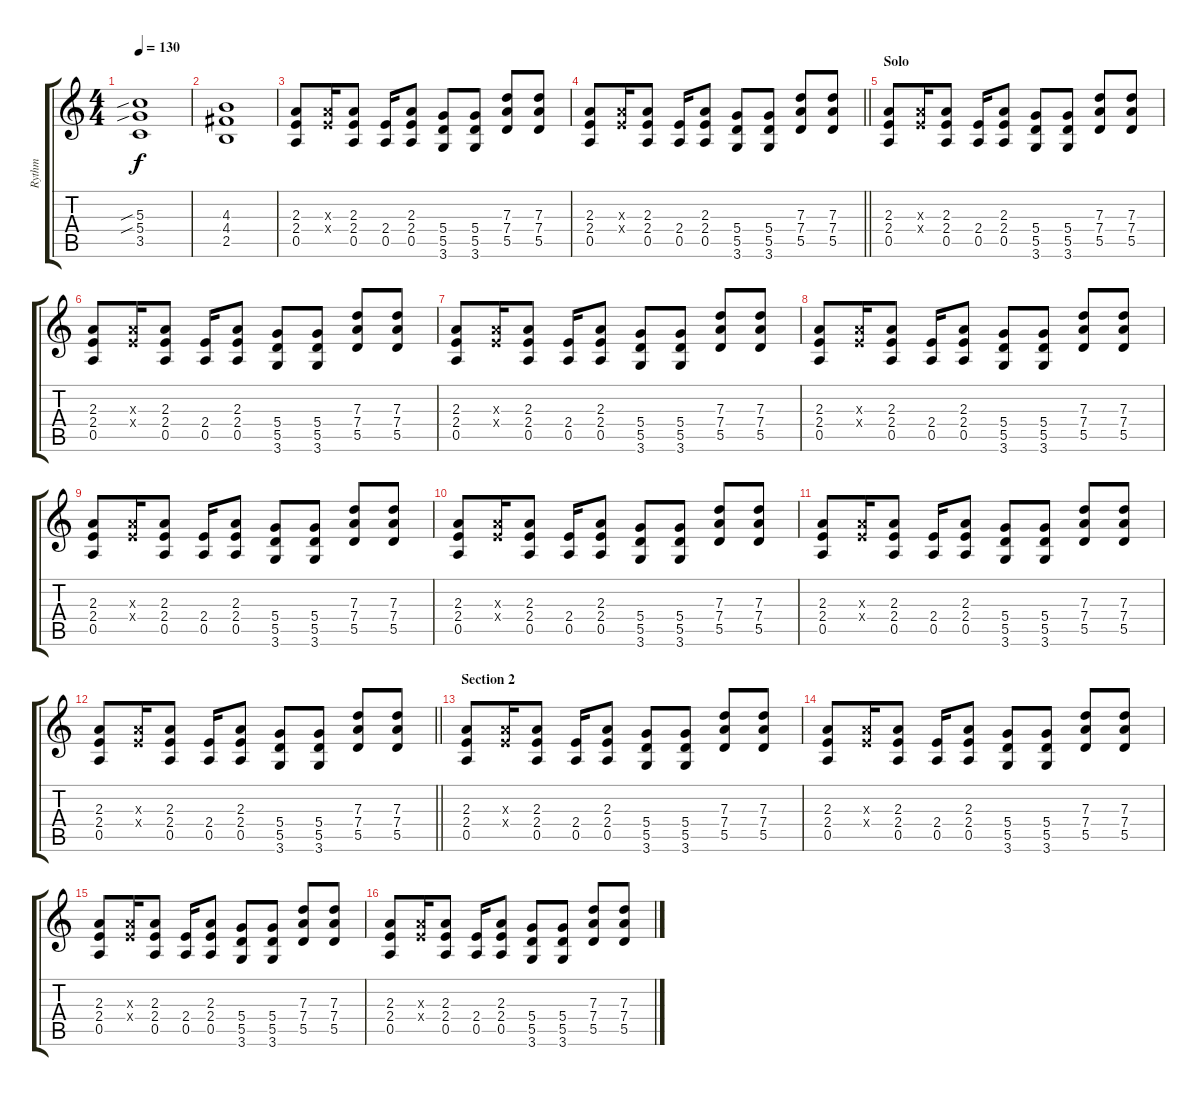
\track ("Rythm" "Rythm") {instrument overdrivenguitar}
\staff {score tabs}
\tuning (E4 B3 G3 D3 A2 E2) {hide}
\ts (4 4)
\tempo 130
\clef g2
\ks c
(5.3{sib} 5.4{sib} 3.5).1{dy f} |
(4.3 4.4 2.5).1 |
(2.3 2.4 0.5).8 (2.3{x} 2.4{x}).16 (2.3 2.4 0.5).8 (2.4 0.5).16 (2.3 2.4 0.5).8 (5.4 5.5 3.6).8 (5.4 5.5 3.6).8 (7.3 7.4 5.5).8 (7.3 7.4 5.5).8 |
\barLineRight lightlight
(2.3 2.4 0.5).8 (2.3{x} 2.4{x}).16 (2.3 2.4 0.5).8 (2.4 0.5).16 (2.3 2.4 0.5).8 (5.4 5.5 3.6).8 (5.4 5.5 3.6).8 (7.3 7.4 5.5).8 (7.3 7.4 5.5).8 |
\section ("" "Solo")
(2.3 2.4 0.5).8 (2.3{x} 2.4{x}).16 (2.3 2.4 0.5).8 (2.4 0.5).16 (2.3 2.4 0.5).8 (5.4 5.5 3.6).8 (5.4 5.5 3.6).8 (7.3 7.4 5.5).8 (7.3 7.4 5.5).8 |
(2.3 2.4 0.5).8 (2.3{x} 2.4{x}).16 (2.3 2.4 0.5).8 (2.4 0.5).16 (2.3 2.4 0.5).8 (5.4 5.5 3.6).8 (5.4 5.5 3.6).8 (7.3 7.4 5.5).8 (7.3 7.4 5.5).8 |
(2.3 2.4 0.5).8 (2.3{x} 2.4{x}).16 (2.3 2.4 0.5).8 (2.4 0.5).16 (2.3 2.4 0.5).8 (5.4 5.5 3.6).8 (5.4 5.5 3.6).8 (7.3 7.4 5.5).8 (7.3 7.4 5.5).8 |
(2.3 2.4 0.5).8 (2.3{x} 2.4{x}).16 (2.3 2.4 0.5).8 (2.4 0.5).16 (2.3 2.4 0.5).8 (5.4 5.5 3.6).8 (5.4 5.5 3.6).8 (7.3 7.4 5.5).8 (7.3 7.4 5.5).8 |
(2.3 2.4 0.5).8 (2.3{x} 2.4{x}).16 (2.3 2.4 0.5).8 (2.4 0.5).16 (2.3 2.4 0.5).8 (5.4 5.5 3.6).8 (5.4 5.5 3.6).8 (7.3 7.4 5.5).8 (7.3 7.4 5.5).8 |
(2.3 2.4 0.5).8 (2.3{x} 2.4{x}).16 (2.3 2.4 0.5).8 (2.4 0.5).16 (2.3 2.4 0.5).8 (5.4 5.5 3.6).8 (5.4 5.5 3.6).8 (7.3 7.4 5.5).8 (7.3 7.4 5.5).8 |
(2.3 2.4 0.5).8 (2.3{x} 2.4{x}).16 (2.3 2.4 0.5).8 (2.4 0.5).16 (2.3 2.4 0.5).8 (5.4 5.5 3.6).8 (5.4 5.5 3.6).8 (7.3 7.4 5.5).8 (7.3 7.4 5.5).8 |
\barLineRight lightlight
(2.3 2.4 0.5).8 (2.3{x} 2.4{x}).16 (2.3 2.4 0.5).8 (2.4 0.5).16 (2.3 2.4 0.5).8 (5.4 5.5 3.6).8 (5.4 5.5 3.6).8 (7.3 7.4 5.5).8 (7.3 7.4 5.5).8 |
\section ("" "Section 2")
(2.3 2.4 0.5).8 (2.3{x} 2.4{x}).16 (2.3 2.4 0.5).8 (2.4 0.5).16 (2.3 2.4 0.5).8 (5.4 5.5 3.6).8 (5.4 5.5 3.6).8 (7.3 7.4 5.5).8 (7.3 7.4 5.5).8 |
(2.3 2.4 0.5).8 (2.3{x} 2.4{x}).16 (2.3 2.4 0.5).8 (2.4 0.5).16 (2.3 2.4 0.5).8 (5.4 5.5 3.6).8 (5.4 5.5 3.6).8 (7.3 7.4 5.5).8 (7.3 7.4 5.5).8 |
(2.3 2.4 0.5).8 (2.3{x} 2.4{x}).16 (2.3 2.4 0.5).8 (2.4 0.5).16 (2.3 2.4 0.5).8 (5.4 5.5 3.6).8 (5.4 5.5 3.6).8 (7.3 7.4 5.5).8 (7.3 7.4 5.5).8 |
(2.3 2.4 0.5).8 (2.3{x} 2.4{x}).16 (2.3 2.4 0.5).8 (2.4 0.5).16 (2.3 2.4 0.5).8 (5.4 5.5 3.6).8 (5.4 5.5 3.6).8 (7.3 7.4 5.5).8 (7.3 7.4 5.5).8
